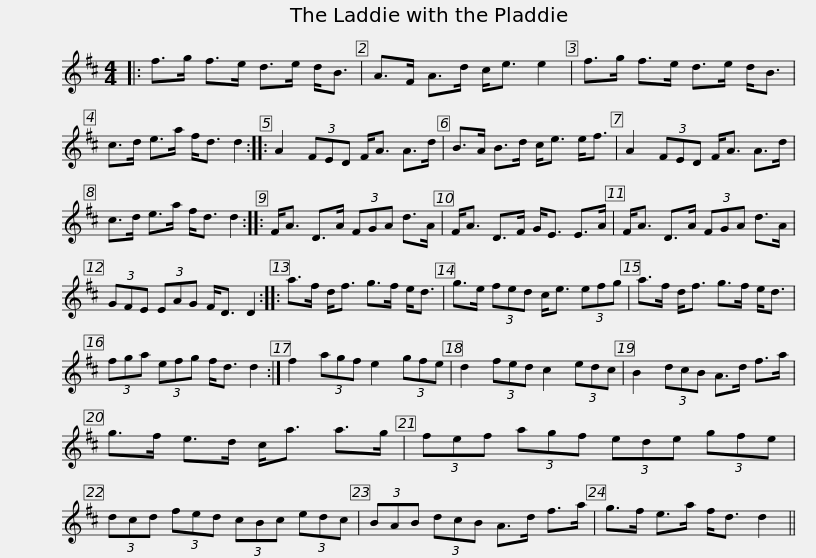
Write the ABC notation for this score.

X:1
L:1/8
M:4/4
I:linebreak $
K:D
V:1 treble
V:1
|: f>g f>e d>e d<B | A>F A>d c<e e2 | f>g f>e d>e d<B | c>d e>a f<d d2 ::$ A2 (3FED F<A A>d | %5
 B>A B>d c<e e<f | A2 (3FED F<A A>d | c>d e>a f<d d2 ::$ F<A D>A (3FGA d>A | F<A D>F G<E E>A | %10
 F<A D>A (3FGA d>A | (3GFE (3EAG F<D D2 ::$ a>f d<f g>f e<d | g>e (3fed c<e (3efg | a>f d<f g>f e<d | %15
 (3fga (3efg f<d d2 :|$ f2 (3agf e2 (3gfe | d2 (3fed c2 (3edc | B2 (3dcB A>d f>a | g>f e>d c<a a>g | %20
 (3fef (3agf (3ede (3gfe |$ (3dcd (3fed (3cBc (3edc | (3BAB (3dcB A>d f>a | g>f e>a f<d d2 || %24
